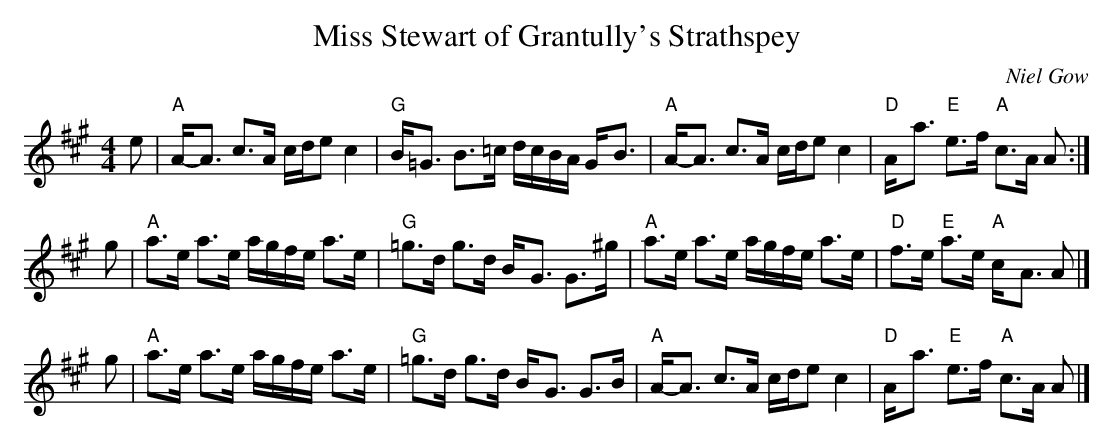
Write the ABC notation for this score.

X:1
T: Miss Stewart of Grantully's Strathspey
C: Niel Gow
M: 4/4
L: 1/8
K: A
e \
| "A"A-<A c>A c/d/e c2 \
| "G"B-<=G B>=c d/c/B/A/ G-<B \
| "A"A-<A c>A c/d/e c2 \
| "D"A-<a "E"e>f "A"c>A A :|
g \
| "A"a>e a>e a/g/f/e/ a>e \
| "G"=g>d g>d B-<G G>^g \
| "A"a>e a>e a/g/f/e/ a>e \
| "D"f>e "E"a>e "A"c-<A A |]
g \
| "A"a>e a>e a/g/f/e/ a>e \
| "G"=g>d g>d B-<G G>B \
| "A"A-<A c>A c/d/e c2 \
| "D"A-<a "E"e>f "A"c>A A |]
